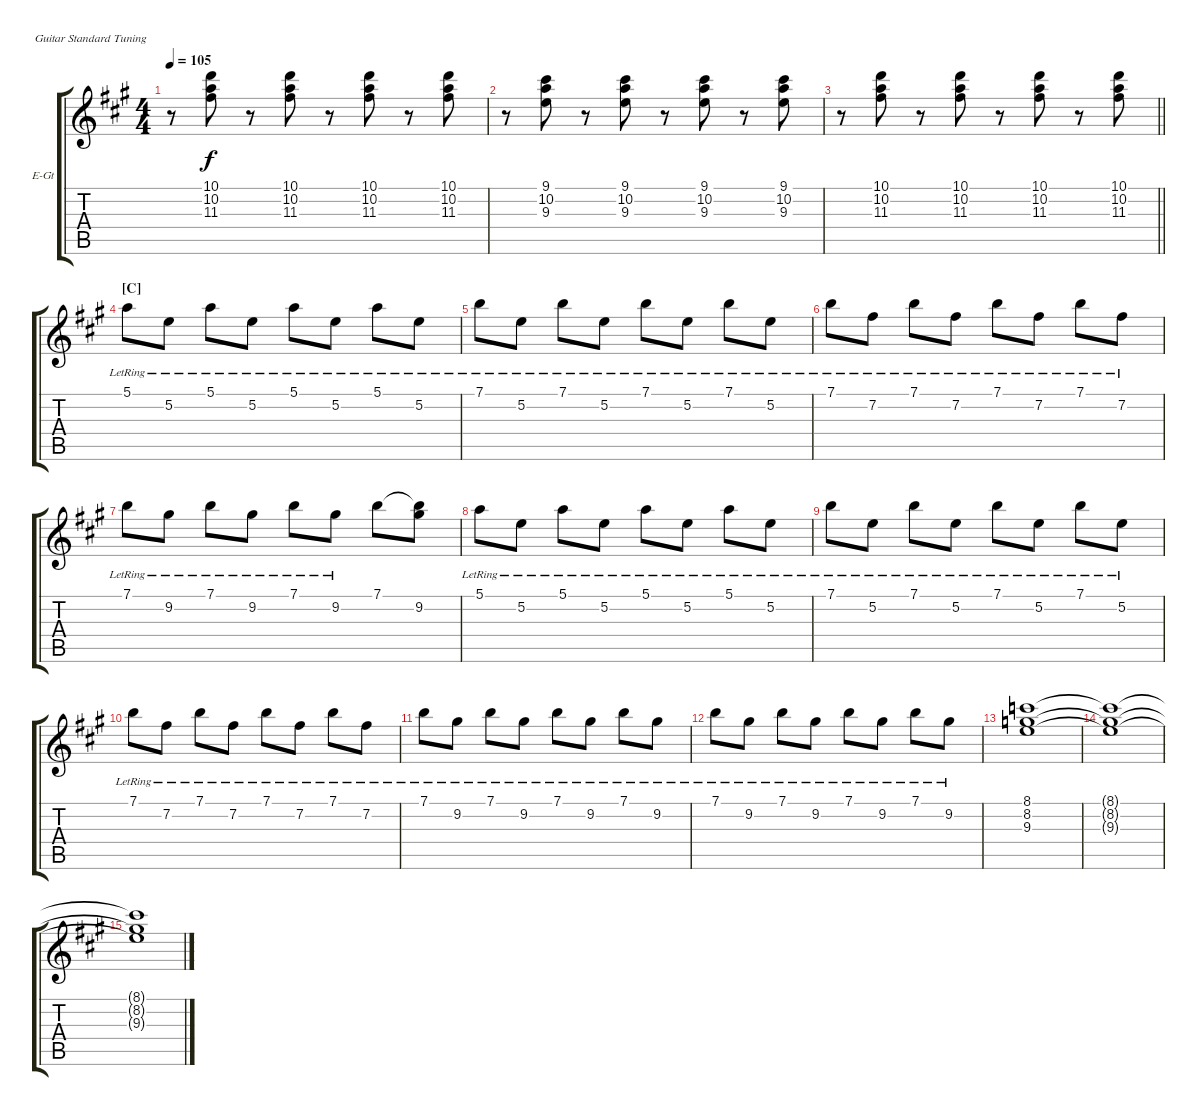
\bracketExtendMode groupsimilarinstruments
\firstSystemTrackNameOrientation horizontal
\otherSystemsTrackNameOrientation horizontal
\track ("Nick Valensi" "E-Gt") {instrument overdrivenguitar}
\staff {score tabs}
\tuning (E4 B3 G3 D3 A2 E2)
\ts (4 4)
\tempo 105
\clef g2
\ks a
r.8{dy f} (10.1 10.2 11.3).8 r.8 (10.1 10.2 11.3).8 r.8 (10.1 10.2 11.3).8 r.8 (10.1 10.2 11.3).8 |
r.8 (9.1 10.2 9.3).8 r.8 (9.1 10.2 9.3).8 r.8 (9.1 10.2 9.3).8 r.8 (9.1 10.2 9.3).8 |
\barLineRight lightlight
r.8 (10.1 10.2 11.3).8 r.8 (10.1 10.2 11.3).8 r.8 (10.1 10.2 11.3).8 r.8 (10.1 10.2 11.3).8 |
\section ("C" "")
5.1{lr}.8 5.2{lr}.8 5.1{lr}.8 5.2{lr}.8 5.1{lr}.8 5.2{lr}.8 5.1{lr}.8 5.2{lr}.8 |
7.1{lr}.8 5.2{lr}.8 7.1{lr}.8 5.2{lr}.8 7.1{lr}.8 5.2{lr}.8 7.1{lr}.8 5.2{lr}.8 |
7.1{lr}.8 7.2{lr}.8 7.1{lr}.8 7.2{lr}.8 7.1{lr}.8 7.2{lr}.8 7.1{lr}.8 7.2{lr}.8 |
7.1{lr}.8 9.2{lr}.8 7.1{lr}.8 9.2{lr}.8 7.1{lr}.8 9.2{lr}.8 7.1.8 (9.2 7.1{t}).8 |
5.1{lr}.8 5.2{lr}.8 5.1{lr}.8 5.2{lr}.8 5.1{lr}.8 5.2{lr}.8 5.1{lr}.8 5.2{lr}.8 |
7.1{lr}.8 5.2{lr}.8 7.1{lr}.8 5.2{lr}.8 7.1{lr}.8 5.2{lr}.8 7.1{lr}.8 5.2{lr}.8 |
7.1{lr}.8 7.2{lr}.8 7.1{lr}.8 7.2{lr}.8 7.1{lr}.8 7.2{lr}.8 7.1{lr}.8 7.2{lr}.8 |
7.1{lr}.8 9.2{lr}.8 7.1{lr}.8 9.2{lr}.8 7.1{lr}.8 9.2{lr}.8 7.1{lr}.8 9.2{lr}.8 |
7.1{lr}.8 9.2{lr}.8 7.1{lr}.8 9.2{lr}.8 7.1{lr}.8 9.2{lr}.8 7.1{lr}.8 9.2{lr}.8 |
(8.1 8.2 9.3).1 |
(8.1{t} 8.2{t} 9.3{t}).1 |
(8.1{t} 8.2{t} 9.3{t}).1
